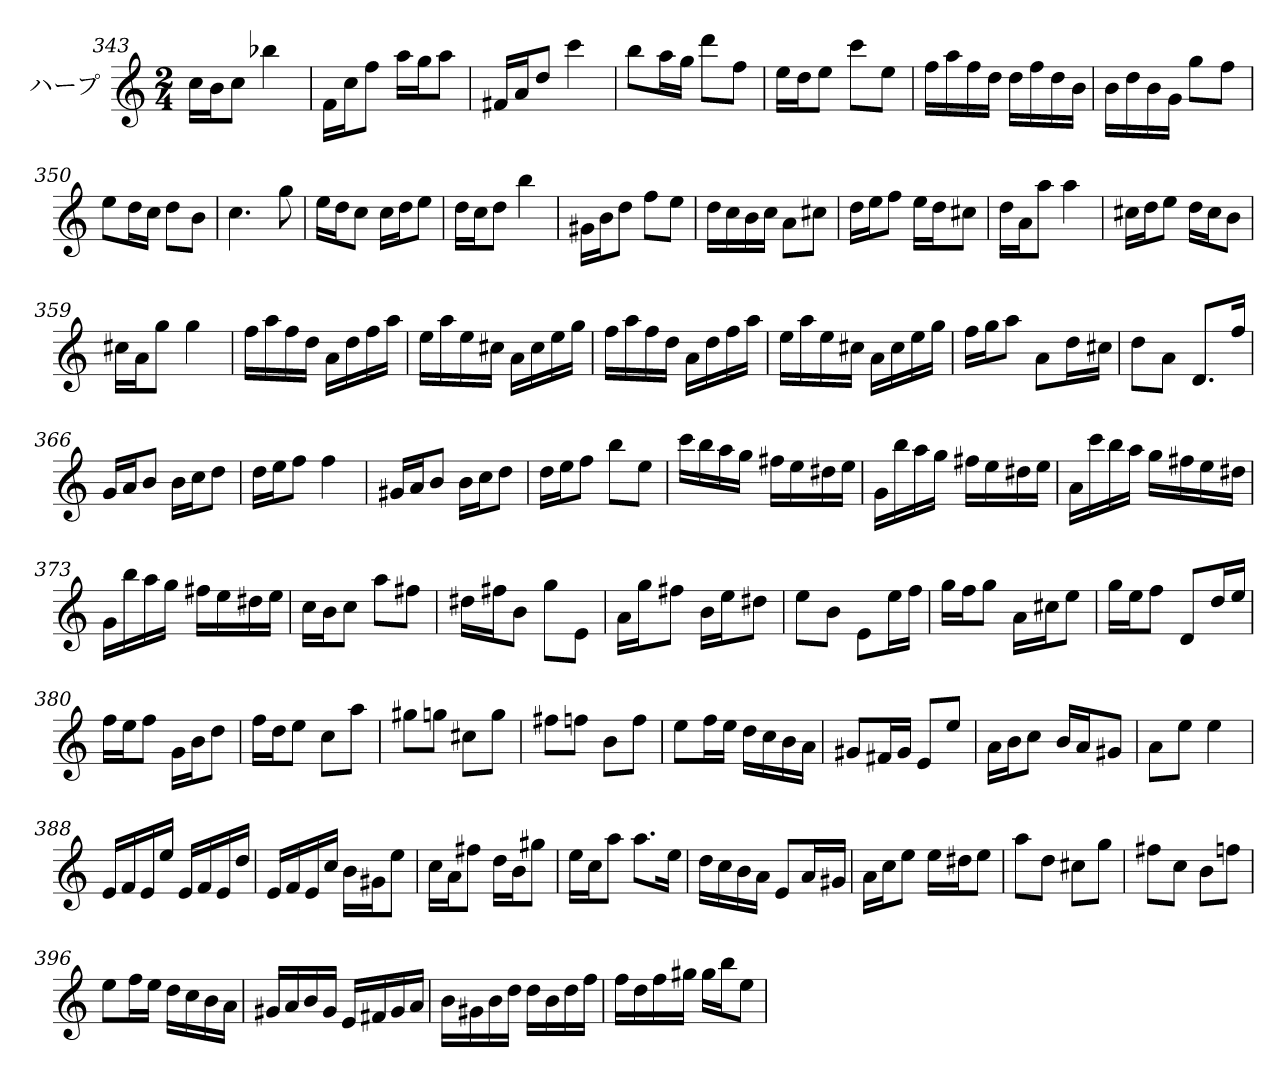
**kern
*part1
*staff1
*I"ハープ
*clefG2
*k[]
*M2/4
=343
16cc\LL
16b\J
8cc\J
4bb-X\
=344
16f\LL
16cc\J
8ff\J
16aa\LL
16gg\J
8aa\J
=345
16f#X/LL
16a/J
8dd/J
4ccc\
=346
8bb\L
16aa\L
16gg\JJ
8ddd\L
8ff\J
=347
16ee\LL
16dd\J
8ee\J
8ccc\L
8ee\J
=348
16ff\LL
16aa\
16ff\
16dd\JJ
16dd\LL
16ff\
16dd\
16b\JJ
=349
16b\LL
16dd\
16b\
16g\JJ
8gg\L
8ff\J
=350
8ee\L
16dd\L
16cc\JJ
8dd\L
8b\J
=351
4.cc\
8gg\
=352
16ee\LL
16dd\J
8cc\J
16cc\LL
16dd\J
8ee\J
=353
16dd\LL
16cc\J
8dd\J
4bb\
=354
16g#X\LL
16b\J
8dd\J
8ff\L
8ee\J
=355
16dd\LL
16cc\
16b\
16cc\JJ
8a\L
8cc#X\J
=356
16dd\LL
16ee\J
8ff\J
16ee\LL
16dd\J
8cc#X\J
=357
16dd\LL
16a\J
8aa\J
4aa\
=358
16cc#X\LL
16dd\J
8ee\J
16dd\LL
16cc#\J
8b\J
=359
16cc#X\LL
16a\J
8gg\J
4gg\
=360
16ff\LL
16aa\
16ff\
16dd\JJ
16a\LL
16dd\
16ff\
16aa\JJ
=361
16ee\LL
16aa\
16ee\
16cc#X\JJ
16a\LL
16cc#\
16ee\
16gg\JJ
=362
16ff\LL
16aa\
16ff\
16dd\JJ
16a\LL
16dd\
16ff\
16aa\JJ
=363
16ee\LL
16aa\
16ee\
16cc#X\JJ
16a\LL
16cc#\
16ee\
16gg\JJ
=364
16ff\LL
16gg\J
8aa\J
8a\L
16dd\L
16cc#X\JJ
=365
8dd\L
8a\J
8.d/L
16ff/Jk
=366
16g/LL
16a/J
8b/J
16b\LL
16cc\J
8dd\J
=367
16dd\LL
16ee\J
8ff\J
4ff\
=368
16g#X/LL
16a/J
8b/J
16b\LL
16cc\J
8dd\J
=369
16dd\LL
16ee\J
8ff\J
8bb\L
8ee\J
=370
16ccc\LL
16bb\
16aa\
16gg\JJ
16ff#X\LL
16ee\
16dd#X\
16ee\JJ
=371
16g\LL
16bb\
16aa\
16gg\JJ
16ff#X\LL
16ee\
16dd#X\
16ee\JJ
=372
16a\LL
16ccc\
16bb\
16aa\JJ
16gg\LL
16ff#X\
16ee\
16dd#X\JJ
=373
16g\LL
16bb\
16aa\
16gg\JJ
16ff#X\LL
16ee\
16dd#X\
16ee\JJ
=374
16cc\LL
16b\J
8cc\J
8aa\L
8ff#X\J
=375
16dd#X\LL
16ff#X\J
8b\J
8gg\L
8e\J
=376
16a\LL
16gg\J
8ff#X\J
16b\LL
16ee\J
8dd#X\J
=377
8ee\L
8b\J
8e\L
16ee\L
16ff\JJ
=378
16gg\LL
16ff\J
8gg\J
16a\LL
16cc#X\J
8ee\J
=379
16gg\LL
16ee\J
8ff\J
8d/L
16dd/L
16ee/JJ
=380
16ff\LL
16ee\J
8ff\J
16g\LL
16b\J
8dd\J
=381
16ff\LL
16dd\J
8ee\J
8cc\L
8aa\J
=382
8gg#X\L
8ggn\J
8cc#X\L
8gg\J
=383
8ff#X\L
8ffn\J
8b\L
8ff\J
=384
8ee\L
16ff\L
16ee\JJ
16dd\LL
16cc\
16b\
16a\JJ
=385
8g#X/L
16f#X/L
16g#/JJ
8e/L
8ee/J
=386
16a\LL
16b\J
8cc\J
16b/LL
16a/J
8g#X/J
=387
8a\L
8ee\J
4ee\
=388
16e/LL
16f/
16e/
16ee/JJ
16e/LL
16f/
16e/
16dd/JJ
=389
16e/LL
16f/
16e/
16cc/JJ
16b\LL
16g#X\J
8ee\J
=390
16cc\LL
16a\J
8ff#X\J
16dd\LL
16b\J
8gg#X\J
=391
16ee\LL
16cc\J
8aa\J
8.aa\L
16ee\Jk
=392
16dd\LL
16cc\
16b\
16a\JJ
8e/L
16a/L
16g#X/JJ
=393
16a\LL
16cc\J
8ee\J
16ee\LL
16dd#X\J
8ee\J
=394
8aa\L
8dd\J
8cc#X\L
8gg\J
=395
8ff#X\L
8cc\J
8b\L
8ffn\J
=396
8ee\L
16ff\L
16ee\JJ
16dd\LL
16cc\
16b\
16a\JJ
=397
16g#X/LL
16a/
16b/
16g#/JJ
16e/LL
16f#X/
16g#/
16a/JJ
=398
16b\LL
16g#X\
16b\
16dd\JJ
16dd\LL
16b\
16dd\
16ff\JJ
=399
16ff\LL
16dd\
16ff\
16gg#X\JJ
16gg#\LL
16bb\J
8ee\J
=
*-
